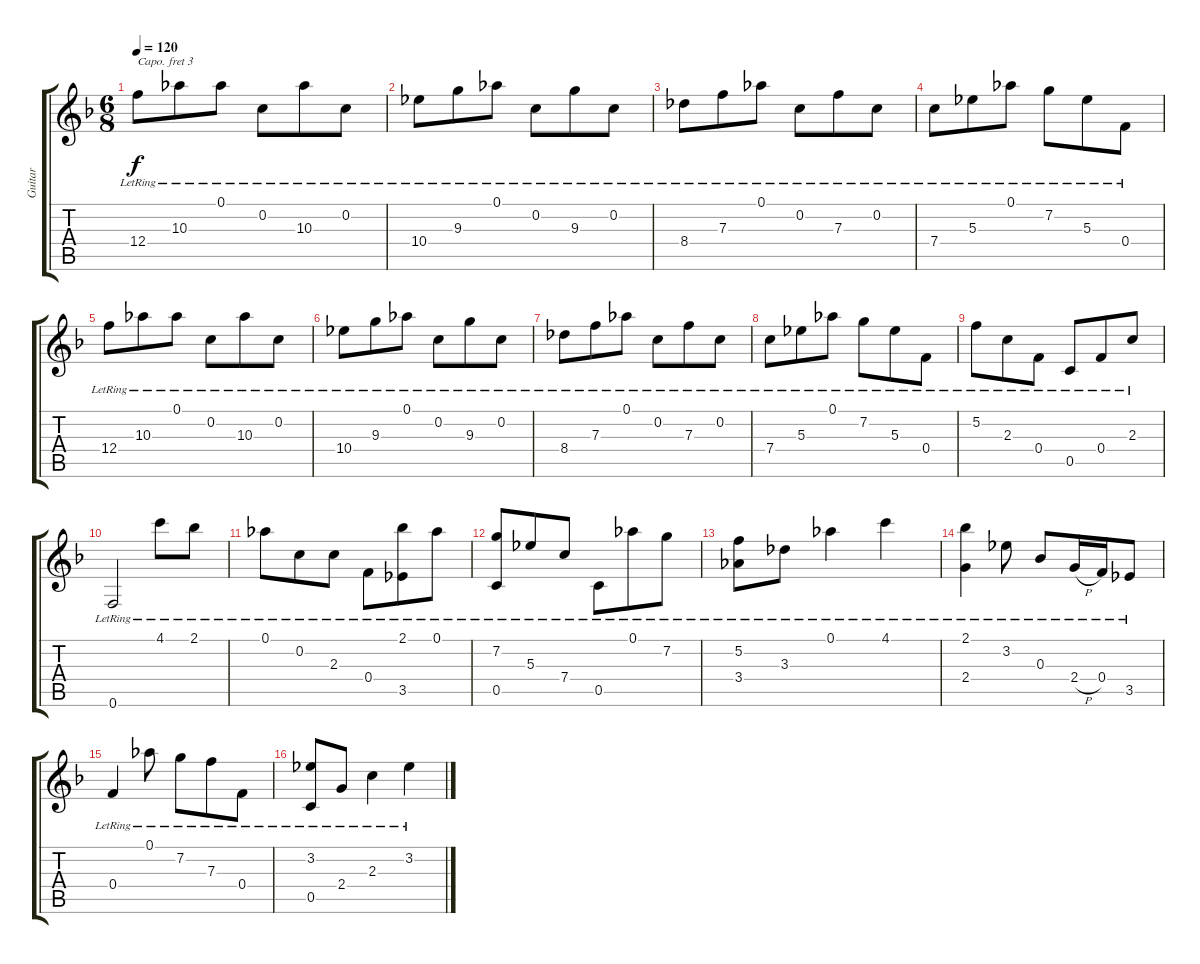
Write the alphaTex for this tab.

\track ("Guitar" "Guitar") {instrument acousticguitarnylon}
\staff {score tabs}
\capo 3
\tuning (F4 A3 G3 D3 A2 D2) {hide}
\ts (6 8)
\tempo 120
\clef g2
\ks dminor
12.4{lr}.8{dy f} 10.3{lr}.8 0.1{lr}.8 0.2{lr}.8 10.3{lr}.8 0.2{lr}.8 |
10.4{lr}.8 9.3{lr}.8 0.1{lr}.8 0.2{lr}.8 9.3{lr}.8 0.2{lr}.8 |
8.4{lr}.8 7.3{lr}.8 0.1{lr}.8 0.2{lr}.8 7.3{lr}.8 0.2{lr}.8 |
7.4{lr}.8 5.3{lr}.8 0.1{lr}.8 7.2{lr}.8 5.3{lr}.8 0.4{lr}.8 |
12.4{lr}.8 10.3{lr}.8 0.1{lr}.8 0.2{lr}.8 10.3{lr}.8 0.2{lr}.8 |
10.4{lr}.8 9.3{lr}.8 0.1{lr}.8 0.2{lr}.8 9.3{lr}.8 0.2{lr}.8 |
8.4{lr}.8 7.3{lr}.8 0.1{lr}.8 0.2{lr}.8 7.3{lr}.8 0.2{lr}.8 |
7.4{lr}.8 5.3{lr}.8 0.1{lr}.8 7.2{lr}.8 5.3{lr}.8 0.4{lr}.8 |
5.2{lr}.8 2.3{lr}.8 0.4{lr}.8 0.5{lr}.8 0.4{lr}.8 2.3{lr}.8 |
0.6{lr}.2 4.1{lr}.8 2.1{lr}.8 |
0.1{lr}.8 0.2{lr}.8 2.3{lr}.8 0.4{lr}.8 (2.1{lr} 3.5{lr}).8 0.1{lr}.8 |
(7.2{lr} 0.5{lr}).8 5.3{lr}.8 7.4{lr}.8 0.5{lr}.8 0.1{lr}.8 7.2{lr}.8 |
(5.2{lr} 3.4{lr}).8 3.3{lr}.8 0.1{lr}.4 4.1{lr}.4 |
(2.1{lr} 2.4{lr}).4 3.2{lr}.8 0.3{lr}.8 2.4{h lr}.16 0.4{lr}.16 3.5{lr}.8 |
0.4{lr}.4 0.1{lr}.8 7.2{lr}.8 7.3{lr}.8 0.4{lr}.8 |
(3.2{lr} 0.5{lr}).8 2.4{lr}.8 2.3{lr}.4 3.2{lr}.4
